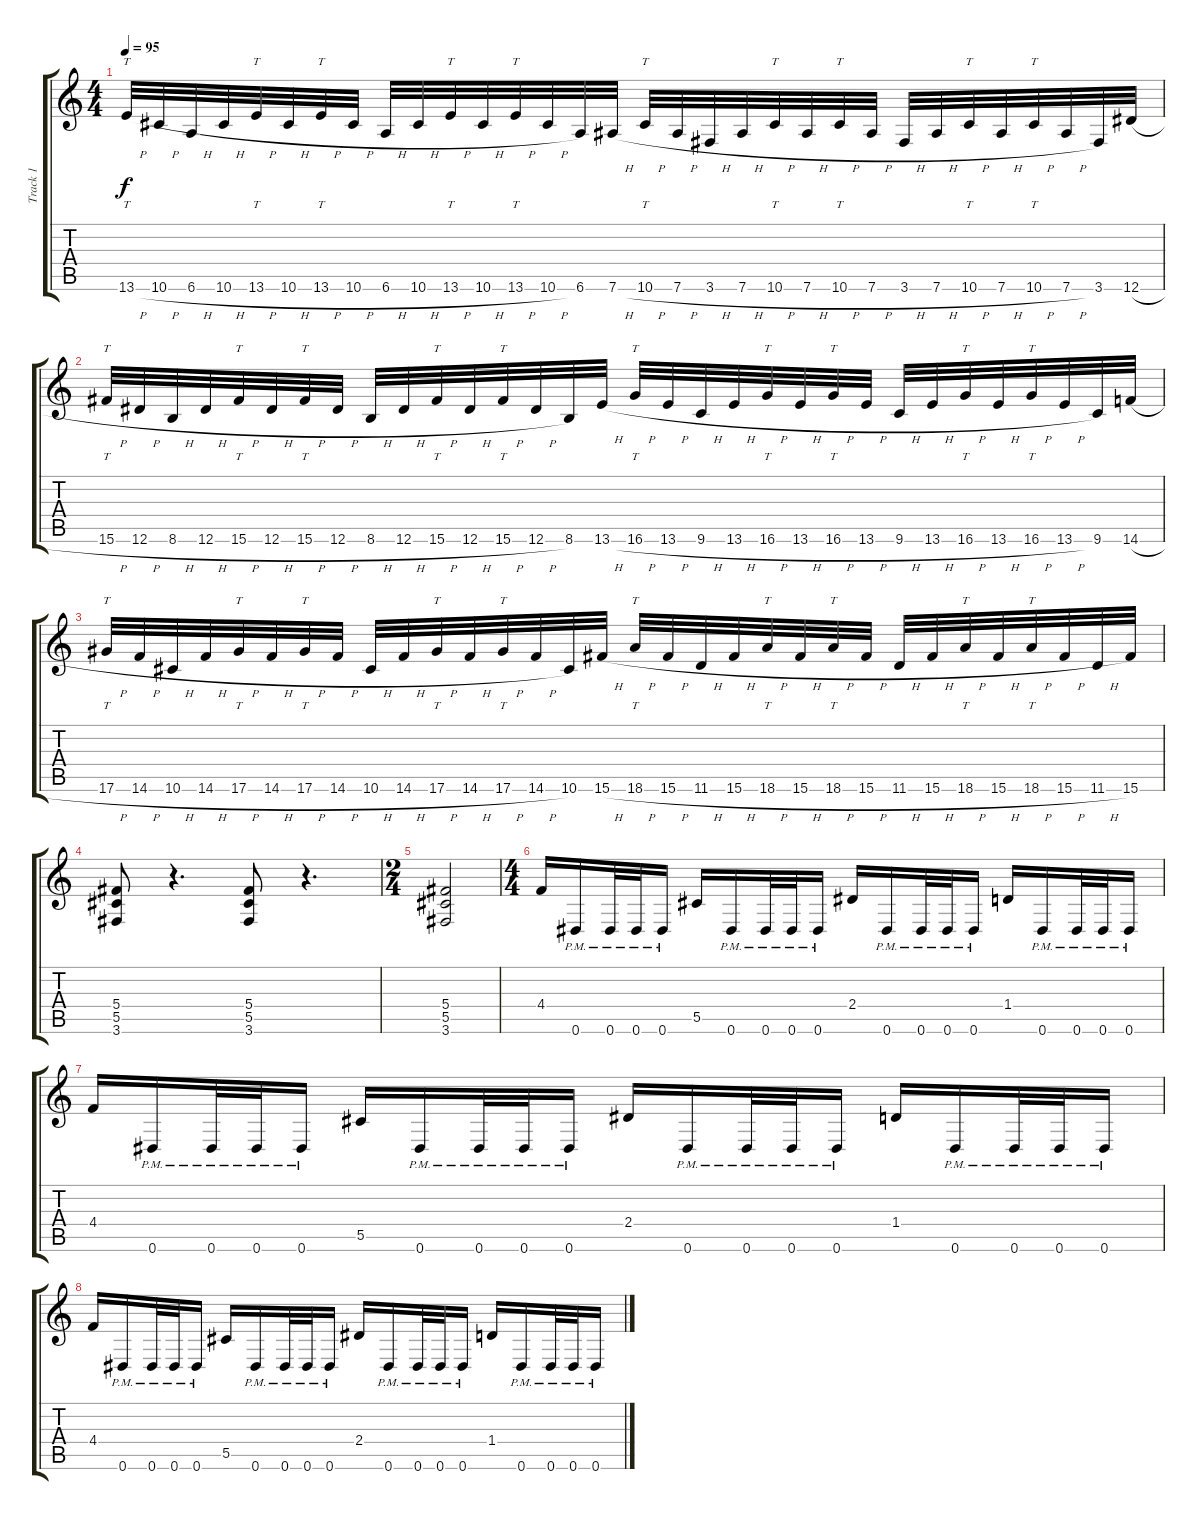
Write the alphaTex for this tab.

\track ("Track 1" "Track 1") {instrument overdrivenguitar}
\staff {score tabs}
\tuning (Eb4 Bb3 Gb3 Db3 Ab2 Eb2) {hide}
\ts (4 4)
\tempo 95
\clef g2
\ks c
13.6{h}.32{tt dy f} 10.6{h}.32 6.6{h}.32 10.6{h}.32 13.6{h}.32{tt} 10.6{h}.32 13.6{h}.32{tt} 10.6{h}.32 6.6{h}.32 10.6{h}.32 13.6{h}.32{tt} 10.6{h}.32 13.6{h}.32{tt} 10.6{h}.32 6.6.32 7.6{h}.32 10.6{h}.32{tt} 7.6{h}.32 3.6{h}.32 7.6{h}.32 10.6{h}.32{tt} 7.6{h}.32 10.6{h}.32{tt} 7.6{h}.32 3.6{h}.32 7.6{h}.32 10.6{h}.32{tt} 7.6{h}.32 10.6{h}.32{tt} 7.6{h}.32 3.6.32 12.6{h}.32 |
15.6{h}.32{tt} 12.6{h}.32 8.6{h}.32 12.6{h}.32 15.6{h}.32{tt} 12.6{h}.32 15.6{h}.32{tt} 12.6{h}.32 8.6{h}.32 12.6{h}.32 15.6{h}.32{tt} 12.6{h}.32 15.6{h}.32{tt} 12.6{h}.32 8.6.32 13.6{h}.32 16.6{h}.32{tt} 13.6{h}.32 9.6{h}.32 13.6{h}.32 16.6{h}.32{tt} 13.6{h}.32 16.6{h}.32{tt} 13.6{h}.32 9.6{h}.32 13.6{h}.32 16.6{h}.32{tt} 13.6{h}.32 16.6{h}.32{tt} 13.6{h}.32 9.6.32 14.6{h}.32 |
17.6{h}.32{tt} 14.6{h}.32 10.6{h}.32 14.6{h}.32 17.6{h}.32{tt} 14.6{h}.32 17.6{h}.32{tt} 14.6{h}.32 10.6{h}.32 14.6{h}.32 17.6{h}.32{tt} 14.6{h}.32 17.6{h}.32{tt} 14.6{h}.32 10.6.32 15.6{h}.32 18.6{h}.32{tt} 15.6{h}.32 11.6{h}.32 15.6{h}.32 18.6{h}.32{tt} 15.6{h}.32 18.6{h}.32{tt} 15.6{h}.32 11.6{h}.32 15.6{h}.32 18.6{h}.32{tt} 15.6{h}.32 18.6{h}.32{tt} 15.6{h}.32 11.6{h}.32 15.6.32 |
(5.4 5.5 3.6).8 r.4{d} (5.4 5.5 3.6).8 r.4{d} |
\ts (2 4)
(5.4 5.5 3.6).2 |
\ts (4 4)
4.4.16 0.6{pm}.16 0.6{pm}.32 0.6{pm}.32 0.6{pm}.16 5.5.16 0.6{pm}.16 0.6{pm}.32 0.6{pm}.32 0.6{pm}.16 2.4.16 0.6{pm}.16 0.6{pm}.32 0.6{pm}.32 0.6{pm}.16 1.4.16 0.6{pm}.16 0.6{pm}.32 0.6{pm}.32 0.6{pm}.16 |
4.4.16 0.6{pm}.16 0.6{pm}.32 0.6{pm}.32 0.6{pm}.16 5.5.16 0.6{pm}.16 0.6{pm}.32 0.6{pm}.32 0.6{pm}.16 2.4.16 0.6{pm}.16 0.6{pm}.32 0.6{pm}.32 0.6{pm}.16 1.4.16 0.6{pm}.16 0.6{pm}.32 0.6{pm}.32 0.6{pm}.16 |
4.4.16 0.6{pm}.16 0.6{pm}.32 0.6{pm}.32 0.6{pm}.16 5.5.16 0.6{pm}.16 0.6{pm}.32 0.6{pm}.32 0.6{pm}.16 2.4.16 0.6{pm}.16 0.6{pm}.32 0.6{pm}.32 0.6{pm}.16 1.4.16 0.6{pm}.16 0.6{pm}.32 0.6{pm}.32 0.6{pm}.16
